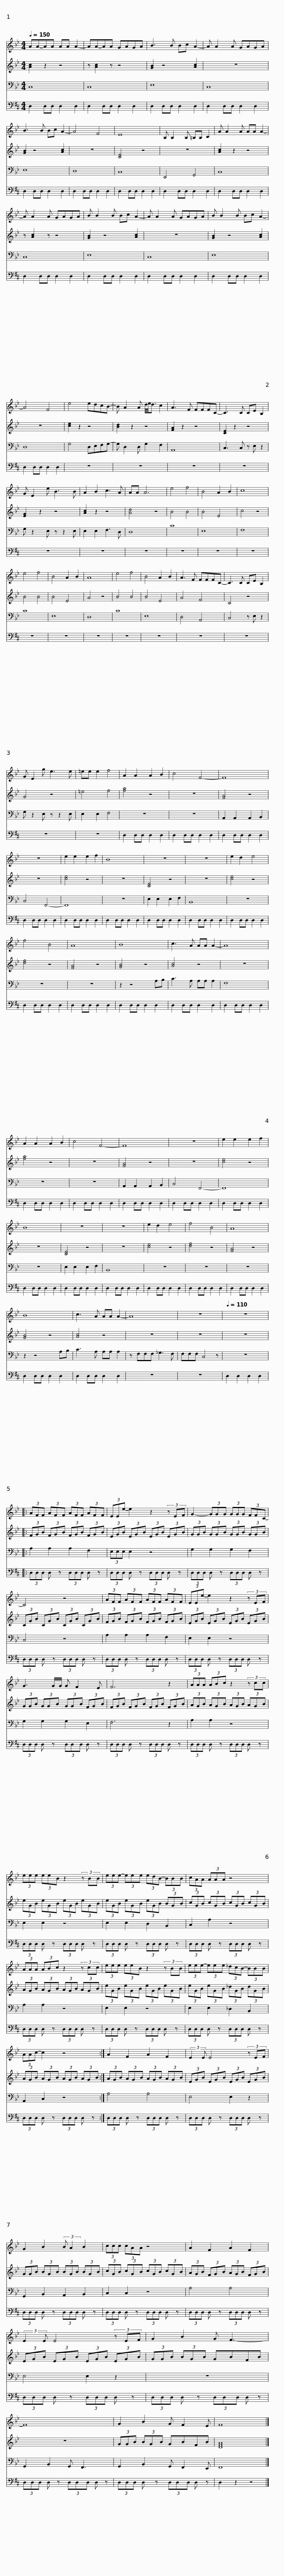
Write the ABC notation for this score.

X:1
%%score 1 2 3 4
L:1/8
Q:1/4=150
M:4/4
I:linebreak $
K:Bb
V:1 treble
V:2 treble
V:3 bass
V:4 bass
V:1
 AA-AA AA A2- | AA-AA GAGA | B3 B Bc A2- | A A2 A GAGA | B3 B Bc A2- |$ %5
 A4 F4 | E8 | B, B,2 B, =B,B, C2 | A A2 A AA A2- | A A2 A GAGA |$ %10
 B B2 B Bc A2- | A A2 A GAGA | B B2 B Bc A2- | A4 F4 | e4 edcB- | %15
 B A2 A d/4e/4d3/2 c2 |$ A3 F FFFC- | C3 C CE B,2 | G E2 e B3 B | A2 B2 c3 A | %20
 AA A6 | e4 f4 | B4 A2 B2 | c8 |$ e4 f4 | %25
 B4 A2 B2 | A8 | e4 f4 | B4 A2 B2 | A3 F FFFC- | %30
 C3 C CE B,2 | G E2 g e3 e | =ee e2 f4 |$ A2 A2 A2 B2 | c4 F4- | %35
 F8 | z8 | e2 e2 e2 f2 | B8 | z8 | %40
 z8 |$ e2 d2 e4 | f4 B4 | A8 | B8 | %45
 c3 A AA A2- | A8 | A2 A2 A2 B2 |$ c4 F4- | F8 | %50
 z8 | e2 e2 e2 f2 | B8 | z8 | z8 | %55
 e2 d2 e4 |$ f4 B4 | A8 | B8 | c3 A AA A2- | %60
 A8 | z8 |[Q:1/4=110] z8 |:$ (3AFF (3AFF (3AFF (3AFF | (3EEe- e2 z2 (3z EF | %65
 G2- (3GGG (3GGG (3FFC- |$ C4 z4 | (3AFF (3AFF (3AFF (3AFF | (3EEe- e2 z2 (3z EF |$ G3 G/G/ G F2 E | %70
 F6 z2 | (3AAA (3ABc z2 (3z cc |$ (3eee (3eeB z2 (3z BB | (3eee- (3eee (3edB- (3BBB | (3cAA (3AAA z4 |$ %75
 (3AAA (3ABc z2 (3z cc | (3eee (3eeB z2 (3z BB | (3eee- (3eee (3_dcB- (3BBB |$ (3AAc- c2 z4 :| A2 F2 A2 F2 | %80
 (3:2:2E2 E E4 (3z EF |$ G2 B2 (3:2:2B A2 B2 | (3ccc (3cAA z4 | A2 F2 A2 F2 |$ (3:2:2E2 E E4 (3z EF | %85
 G2 B2 G F3- | F8 |$ G2 B2 G F2 E | F8 |] %89
V:2
 [Ac]2 z2 z4 | z [Ac]2 z z4 | [GB]2 z4 [Ac]2 | z8 | [GB]2 z4 [Ac]2 |$ %5
 z8 | [CE]4 z4 | z8 | [Ac]2 z2 z4 | z [Ac]2 z z4 |$ %10
 [GB]2 z4 [Ac]2 | z8 | [GB]2 z4 [Ac]2 | z8 | [ce]2 z2 z4 | %15
 [Bd]2 z2 z4 |$ [FA]2 z2 z4 | [CE]2 z2 z4 | [EG]2 z2 z4 | [Ac]2 z2 z4 | %20
 [Ad]4 z4 | B4 B4 | B4 E4 | c4 z4 |$ B4 B4 | %25
 B4 E4 | A4 z4 | B4 B4 | B4 E4 | A4 F4 | %30
 C4 z4 | G4 z4 | =e4 f4 |$ [fa]4 z4 | z8 | %35
 [FA]4 z4 | z8 | [ce]4 z4 | z8 | [CE]4 z4 | %40
 z8 |$ [ce]4 z4 | [df]4 z4 | [FA]4 z4 | [GB]4 z4 | %45
 [Ac]4 z4 | z8 | [fa]4 z4 |$ z8 | [FA]4 z4 | %50
 z8 | [ce]4 z4 | z8 | [CE]4 z4 | z8 | %55
 [ce]4 z4 |$ [df]4 z4 | [FA]4 z4 | [GB]4 z4 | [Ac]4 z4 | %60
 z8 | z8 | z8 |:$ (3FGB (3FGB (3FGB (3FGB | (3EGB (3EGB (3EGB (3EGB | %65
 (3GGB (3GGB (3GGB (3GGB |$ (3CGB (3CGB (3CGB (3CGB | (3FGB (3FGB (3FGB (3FGB | (3EGB (3EGB (3EGB (3EGB |$ (3GGB (3GGB (3GGB (3FGB | %70
 (3FGB (3FGB (3FGB (3FGB | (3AGB (3AGB (3AGB (3AGB |$ (3eGB (3eGB (3eGB (3eGB | (3eGB (3eGB (3eGB (3BGB | (3cGB (3cGB (3cGB (3cGB |$ %75
 (3AGB (3AGB (3AGB (3AGB | (3eGB (3eGB (3eGB (3eGB | (3eGB (3eGB (3_dGB (3dGB |$ (3AGB (3AGB (3AGB (3AGB :| (3AGB (3AGB (3AGB (3AGB | %80
 (3EGB (3EGB (3EGB (3EGB |$ (3GGB (3BGB (3BGB (3BGB | (3cGB (3cGB (3cGB (3cGB | (3AGB (3FGB (3AGB (3FGB |$ (3EGB (3EGB (3EGB (3EGB | %85
 (3GGB (3BGB GBFB | z8 |$ (3GGB (3BGB GBFB | [DFA]8 |] %89
V:3
 C,8 | C,8 | E,8 | C,8 | E,8 |$ %5
 D,8 | C,8 | E,,4 G,,4 | C,8 | C,8 |$ %10
 E,8 | C,8 | E,8 | D,8 | G,4 D,E,F,G,- | %15
 G, D,2 D, G,2 F,2 |$ A,,8 | C,3 C, z E, z2 | G, z2 E, z z2 E, | E,2 E,2 F,3 D, | %20
 D,8 | C8 | E,8 | F,8 |$ C8 | %25
 E,8 | D,8 | C8 | E,8 | D,4 A,,4 | %30
 C,4 z E, z2 | G, z2 E, z z2 E, | E,2 E,2 F,4 |$ z8 | z8 | %35
 A,,2 A,,2 A,,2 B,,2 | C,4 F,,4- | F,,8 | z8 | E,2 E,2 E,2 F,2 | %40
 B,,8 |$ z8 | z8 | z8 | z2 z4 A,B, | %45
 C3 A, A,A, A,2 | F,8 | z8 |$ z8 | A,,2 A,,2 A,,2 B,,2 | %50
 C,4 F,,4- | F,,8 | z8 | E,2 E,2 E,2 F,2 | B,,8 | %55
 z8 |$ z8 | z8 | z2 z4 A,B, | C3 A, A,A, A,2 | %60
 z F,F,F, _G,3 F, | F,F,F, C,4 z | z8 |:$ A,2 A,2 A,2 F,2 | (3E,E,E, E,2 z4 | %65
 G,2 G,2 G,2 F,2 |$ C,4 z4 | A,2 A,2 A,2 F,2 | E,2 E,2 z4 |$ G,2 G,2 G,2 E,2 | %70
 F,6 z2 | A,2 A,2 z4 |$ E,2 E,2 z4 | E,2 E,2 D,2 B,,2 | C,2 A,2 z4 |$ %75
 A,2 A,2 z4 | E,2 E,2 z4 | E,2 E,2 _D,2 B,,2 |$ A,,2 C,2 z4 :| A,4 A,4 | %80
 E,4 E,2 z2 |$ G,,2 B,,2 A,,2 B,,2 | C,2 C,2 z4 | A,4 A,4 |$ E,4 E,2 z2 | %85
 z8 | G,,2 B,,2 G,, F,,3 |$ G,,2 B,,2 G,, F,,2 E,, | F,,8 |] %89
V:4
[K:D] D,2 D,D, D,2 D,2 | D,2 D,D, D,2 D,2 | D,2 D,D, D,2 D,2 | D,2 D,D, D,2 D,2 | D,2 D,D, D,2 D,2 |$ %5
 D,2 D,D, D,2 D,2 | D,2 D,D, D,2 D,2 | D,2 D,D, D,2 D,2 | D,2 D,D, D,2 D,2 | D,2 D,D, D,2 D,2 |$ %10
 D,2 D,D, D,2 D,2 | D,2 D,D, D,2 D,2 | D,2 D,D, D,2 D,2 | D,2 D,D, D,2 D,2 | z8 | %15
 z8 |$ z8 | z8 | z8 | z8 | %20
 z8 | z8 | z8 | z8 |$ z8 | %25
 z8 | z8 | z8 | z8 | z8 | %30
 z8 | z8 | z8 |$ D,2 D,D, D,2 D,2 | D,2 D,D, D,2 D,2 | %35
 D,2 D,D, D,2 D,2 | D,2 D,D, D,2 D,2 | D,2 D,D, D,2 D,2 | D,2 D,D, D,2 D,2 | D,2 D,D, D,2 D,2 | %40
 D,2 D,D, D,2 D,2 |$ D,2 D,D, D,2 D,2 | D,2 D,D, D,2 D,2 | D,2 D,D, D,2 D,2 | D,2 D,D, D,2 D,2 | %45
 D,2 D,D, D,2 D,2 | D,2 D,D, D,2 D,2 | D,2 D,D, D,2 D,2 |$ D,2 D,D, D,2 D,2 | D,2 D,D, D,2 D,2 | %50
 D,2 D,D, D,2 D,2 | D,2 D,D, D,2 D,2 | D,2 D,D, D,2 D,2 | D,2 D,D, D,2 D,2 | D,2 D,D, D,2 D,2 | %55
 D,2 D,D, D,2 D,2 |$ D,2 D,D, D,2 D,2 | D,2 D,D, D,2 D,2 | D,2 D,D, D,2 D,2 | D,2 D,D, D,2 D,2 | %60
 z8 | z8 | D,2 D,2 D,2 D,2 |:$ (3D,D,D, D, z (3D,D,D, D, z | (3D,D,D, D, z (3D,D,D, D, z | %65
 (3D,D,D, D, z (3D,D,D, D, z |$ (3D,D,D, D, z (3D,D,D, D, z | (3D,D,D, D, z (3D,D,D, D, z | (3D,D,D, D, z (3D,D,D, D, z |$ (3D,D,D, D, z (3D,D,D, D, z | %70
 (3D,D,D, D, z (3D,D,D, D, z | (3D,D,D, D, z (3D,D,D, D, z |$ (3D,D,D, D, z (3D,D,D, D, z | (3D,D,D, D, z (3D,D,D, D, z | (3D,D,D, D, z (3D,D,D, D, z |$ %75
 (3D,D,D, D, z (3D,D,D, D, z | (3D,D,D, D, z (3D,D,D, D, z | (3D,D,D, D, z (3D,D,D, D, z |$ (3D,D,D, D, z (3D,D,D, D, z :| (3D,D,D, D, z (3D,D,D, D, z | %80
 (3D,D,D, D, z (3D,D,D, D, z |$ (3D,D,D, D, z (3D,D,D, D, z | (3D,D,D, D, z (3D,D,D, D, z | (3D,D,D, D, z (3D,D,D, D, z |$ (3D,D,D, D, z (3D,D,D, D, z | %85
 (3D,D,D, D, z (3D,D,D, D, z | (3D,D,D, D, z (3D,D,D, D, z |$ (3D,D,D, D, z (3D,D,D, D, z | D,2 z2 z4 |] %89
